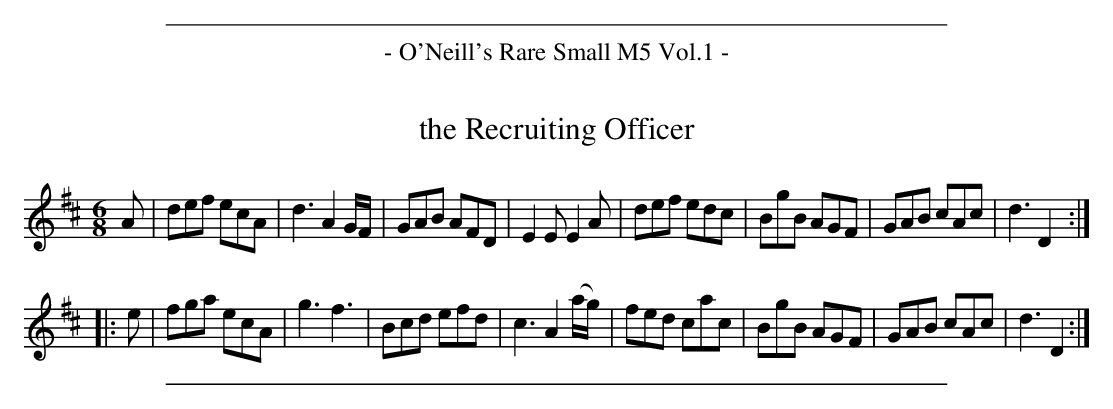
X:1
T: the Recruiting Officer
M: 6/8
L: 1/8
K: D
A |\
def ecA | d3  A2G/F/ | GAB AFD | E2E E2A |\
def edc | BgB AGF    | GAB cAc | d3  D2 :|
|: e |\
fga ecA | g3  f3  | Bcd efd | c3 A2(a/g/) |\
fed cac | BgB AGF | GAB cAc | d3 D2 :|
